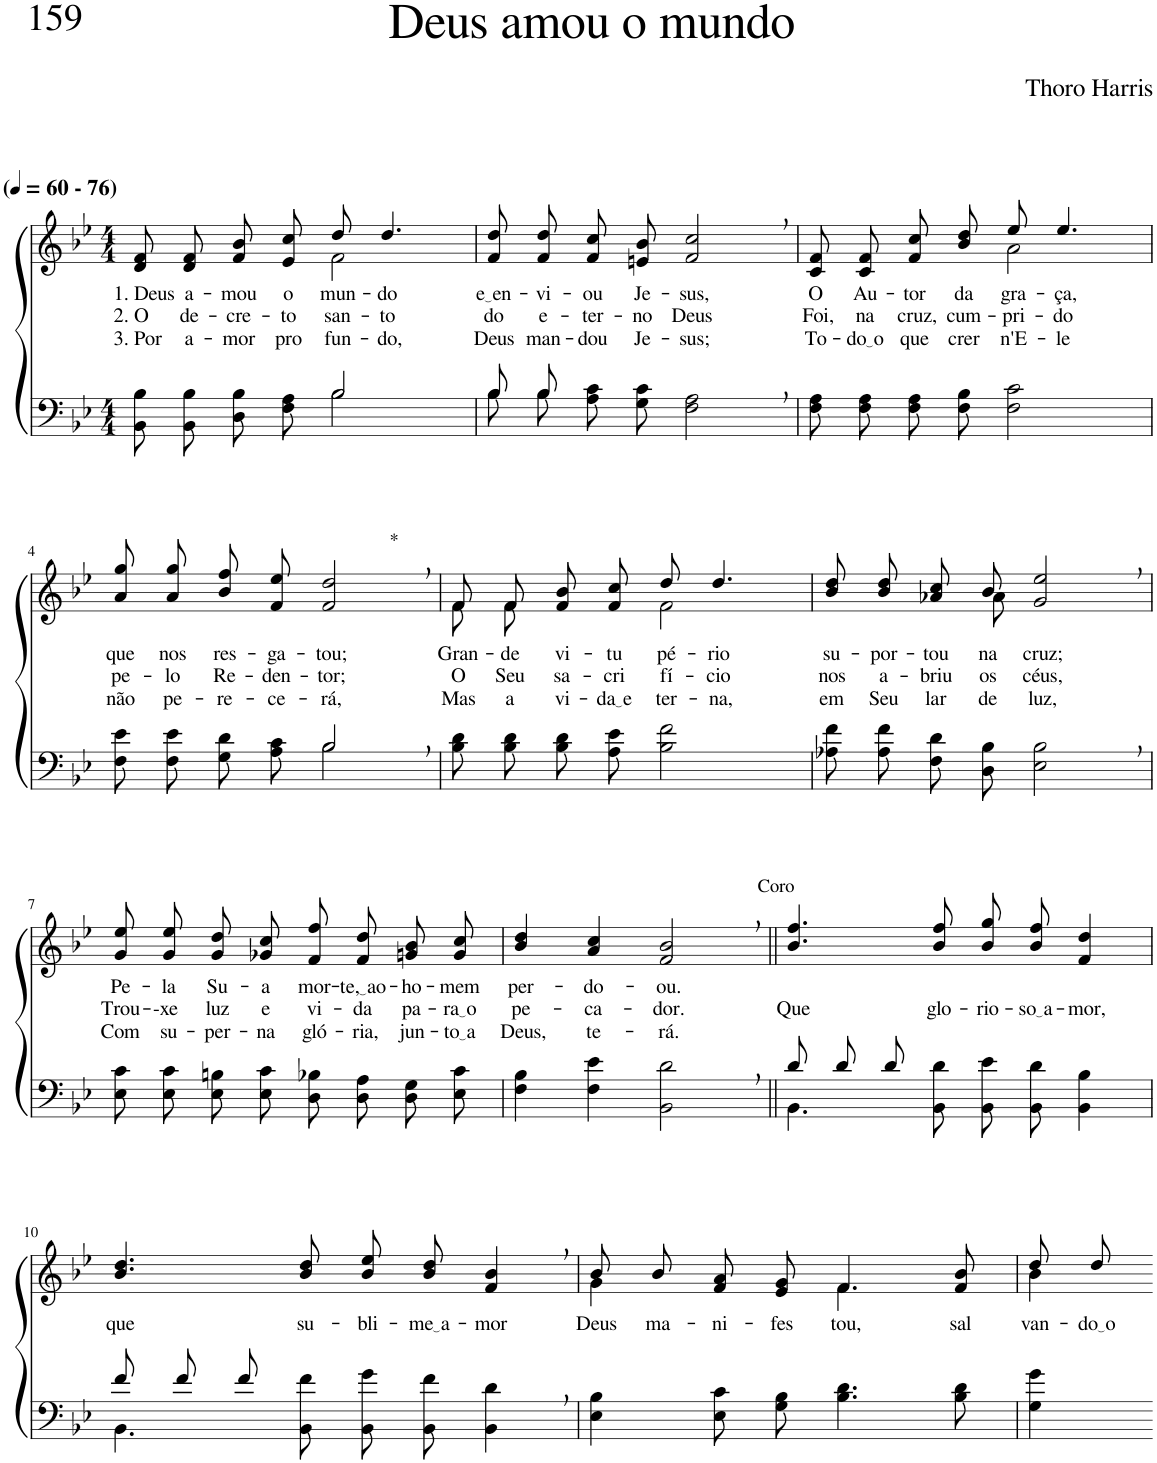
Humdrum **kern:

**kern	**kern	**text	**text	**text
*part2	*part1	*part1	*part1	*part1
*staff2	*staff1	*staff1	*staff1	*staff1
*I"Parte III e IV	*I"Parte I e II	*	*	*
*clefF4	*clefG2	*	*	*
*Trd2c3	*Trd2c3	*	*	*
*k[b-e-]	*k[b-e-]	*	*	*
*M4/4	*M4/4	*	*	*
*MM60	*MM60	*	*	*
=1	=1	=1	=1	=1
*^	*	*	*	*
!	!	!LO:TX:a:B:t=(	!	!	!
!	!	!LO:TX:a:B:t=- 76)	!	!	!
!	!	!	!LO:LY:b	!LO:LY:b	!LO:LY:b
*	*	*^	*	*	*
2ryy	8BB-\ 8B-\L	8d/ 8f/L	2ryy	1. Deus	2. O	3. Por
!	!	!	!	!LO:LY:b	!LO:LY:b	!LO:LY:b
.	8BB-\ 8B-\J	8d/ 8f/J	.	a-	de-	a-
!	!	!	!	!LO:LY:b	!LO:LY:b	!LO:LY:b
.	8D\ 8B-\L	8f/ 8b-/L	.	-mou	-cre-	-mor
!	!	!	!	!LO:LY:b	!LO:LY:b	!LO:LY:b
.	8F\ 8A\J	8e-/ 8cc/J	.	o	-to	pro-
!	!	!	!	!LO:LY:b	!LO:LY:b	!LO:LY:b
2B-/	2B-\	8dd/	2f\	mun-	san-	-fun-
!	!	!	!	!LO:LY:b	!LO:LY:b	!LO:LY:b
.	.	4.dd/	.	-do	-to	-do,
*	*	*v	*v	*	*	*
=2	=2	=2	=2	=2	=2
!	!	!	!LO:LY:b	!LO:LY:b	!LO:LY:b
8B-/L	8B-\L	8f/ 8dd/L	e en	do	Deus
!	!	!	!LO:LY:b	!LO:LY:b	!LO:LY:b
8B-/J	8B-\J	8f/ 8dd/J	-vi-	e-	man-
!	!	!	!LO:LY:b	!LO:LY:b	!LO:LY:b
2.ryy	8A\ 8c\L	8f/ 8cc/L	-ou	-ter-	-dou
!	!	!	!LO:LY:b	!LO:LY:b	!LO:LY:b
.	8G\ 8c\J	8en/ 8b-/J	Je-	-no	Je-
!	!	!	!LO:LY:b	!LO:LY:b	!LO:LY:b
.	2F\ 2A\	2f/, 2cc/,	-sus,	Deus	-sus;
=3	=3	=3	=3	=3	=3
!	!	!	!LO:LY:b	!LO:LY:b	!LO:LY:b
*v	*v	*^	*	*	*
8F\ 8A\L	8c/ 8f/L	2ryy	O	Foi,	To-
!	!	!	!LO:LY:b	!LO:LY:b	!LO:LY:b
8F\ 8A\J	8c/ 8f/J	.	Au-	na	do o
!	!	!	!LO:LY:b	!LO:LY:b	!LO:LY:b
8F\ 8A\L	8f/ 8cc/L	.	-tor	cruz,	que
!	!	!	!LO:LY:b	!LO:LY:b	!LO:LY:b
8F\ 8B-\J	8b-/ 8dd/J	.	da	cum-	crer
!	!	!	!LO:LY:b	!LO:LY:b	!LO:LY:b
2F\ 2c\	8ee-/	2a\	gra-	-pri-	n'E-
!	!	!	!LO:LY:b	!LO:LY:b	!LO:LY:b
.	4.ee-/	.	-ça,	-do	-le
*	*v	*v	*	*	*
!!LO:LB:g=z
=4	=4	=4	=4	=4
*^	*	*	*	*
!	!	!	!LO:LY:b	!LO:LY:b	!LO:LY:b
2ryy	8F\ 8e-\L	8a\ 8gg\L	que	pe-	não
!	!	!	!LO:LY:b	!LO:LY:b	!LO:LY:b
.	8F\ 8e-\J	8a\ 8gg\J	nos	-lo	pe-
!	!	!	!LO:LY:b	!LO:LY:b	!LO:LY:b
.	8G\ 8d\L	8b-\ 8ff\L	res-	Re-	-re-
!	!	!	!LO:LY:b	!LO:LY:b	!LO:LY:b
.	8A\ 8c\J	8f\ 8ee-\J	-ga-	-den-	-ce-
!	!	!LO:TX:a:t=*	!	!	!
!	!	!	!LO:LY:b	!LO:LY:b	!LO:LY:b
2B-,/	2B-\	2f/, 2dd/,	-tou;	-tor;	-rá,
=5	=5	=5	=5	=5	=5
*	*	*^	*	*	*
!	!	!	!	!LO:LY:b	!LO:LY:b	!LO:LY:b
*v	*v	*	*	*	*	*
8B-\ 8d\L	8f/L	8f\L	Gran-	O	Mas
!	!	!	!LO:LY:b	!LO:LY:b	!LO:LY:b
8B-\ 8d\J	8f/J	8f\J	-de	Seu	a
!	!	!	!LO:LY:b	!LO:LY:b	!LO:LY:b
8B-\ 8d\L	8f/ 8b-/L	4ryy	vi-	sa-	vi-
!	!	!	!LO:LY:b	!LO:LY:b	!LO:LY:b
8A\ 8e-\J	8f/ 8cc/J	.	-tu-	-cri-	da e
!	!	!	!LO:LY:b	!LO:LY:b	!LO:LY:b
2B-\ 2f\	8dd/	2f\	-pé-	-fí-	-ter-
!	!	!	!LO:LY:b	!LO:LY:b	!LO:LY:b
.	4.dd/	.	-rio	-cio	-na,
=6	=6	=6	=6	=6	=6
!	!	!	!LO:LY:b	!LO:LY:b	!LO:LY:b
8A-X\ 8f\L	8b-\ 8dd\L	4.ryy	su-	nos	em
!	!	!	!LO:LY:b	!LO:LY:b	!LO:LY:b
8A-\ 8f\J	8b-\ 8dd\J	.	-por-	a-	Seu
!	!	!	!LO:LY:b	!LO:LY:b	!LO:LY:b
8F\ 8d\L	8a-X/ 8cc/L	.	-tou	-briu	lar
!	!	!	!LO:LY:b	!LO:LY:b	!LO:LY:b
8D\ 8B-\J	8b-/J	8a-\	na	os	de
!	!	!	!LO:LY:b	!LO:LY:b	!LO:LY:b
2E-\, 2B-\,	2g/, 2ee-/,	2ryy	cruz;	céus,	luz,
!!LO:LB:g=z
=7	=7	=7	=7	=7	=7
!	!	!	!LO:LY:b	!LO:LY:b	!LO:LY:b
*	*v	*v	*	*	*
8E-\ 8c\L	8g\ 8ee-\L	Pe-	Trou-	Com
!	!	!LO:LY:b	!LO:LY:b	!LO:LY:b
8E-\ 8c\J	8g\ 8ee-\J	-la	--xe	su-
!	!	!LO:LY:b	!LO:LY:b	!LO:LY:b
8E-\ 8Bn\L	8g/ 8dd/L	Su-	luz	-per-
!	!	!LO:LY:b	!LO:LY:b	!LO:LY:b
8E-\ 8c\J	8g-X/ 8cc/J	-a	e	-na
!	!	!LO:LY:b	!LO:LY:b	!LO:LY:b
8D\ 8B-X\L	8f/ 8ff/L	mor-	vi-	gló-
!	!	!LO:LY:b	!LO:LY:b	!LO:LY:b
8D\ 8A\J	8f/ 8dd/J	te, ao	-da	-ria,
!	!	!LO:LY:b	!LO:LY:b	!LO:LY:b
8D\ 8G\L	8gn/ 8b-/L	-ho-	pa-	jun-
!	!	!LO:LY:b	!LO:LY:b	!LO:LY:b
8E-\ 8c\J	8g/ 8cc/J	-mem	ra o	to a
=8	=8	=8	=8	=8
!	!	!LO:LY:b	!LO:LY:b	!LO:LY:b
4F\ 4B-\	4b-/ 4dd/	per-	pe-	Deus,
!	!	!LO:LY:b	!LO:LY:b	!LO:LY:b
4F\ 4e-\	4a/ 4cc/	-do-	-ca-	te-
!	!LO:TX:a:t=Coro	!	!	!
!	!	!LO:LY:b	!LO:LY:b	!LO:LY:b
2BB-\, 2d\,	2f/, 2b-/,	-ou.	-dor.	-rá.
=9||	=9||	=9||	=9||	=9||
*^	*	*	*	*
!	!	!	!	!LO:LY:b	!
8d/L	4.BB-\	4.b-/ 4.ff/	.	Que	.
8d/J	.	.	.	.	.
8d/	.	.	.	.	.
!	!	!	!	!LO:LY:b	!
8ryy	8BB-\ 8d\	8b-/ 8ff/	.	glo-	.
!	!	!	!	!LO:LY:b	!
2ryy	8BB-\ 8e-\L	8b-\ 8gg\L	.	-rio-	.
!	!	!	!	!LO:LY:b	!
.	8BB-\ 8d\J	8b-\ 8ff\J	.	so a	.
!	!	!	!	!LO:LY:b	!
.	4BB-\ 4B-\	4f/ 4dd/	.	-mor,	.
!!LO:LB:g=z
=10	=10	=10	=10	=10	=10
!	!	!	!LO:LY:b	!	!
8f/L	4.BB-\	4.b-/ 4.dd/	que	.	.
8f/J	.	.	.	.	.
8f/	.	.	.	.	.
!	!	!	!LO:LY:b	!	!
8ryy	8BB-\ 8f\	8b-/ 8dd/	su-	.	.
!	!	!	!LO:LY:b	!	!
2ryy	8BB-\ 8g\L	8b-\ 8ee-\L	-bli-	.	.
!	!	!	!LO:LY:b	!	!
.	8BB-\ 8f\J	8b-\ 8dd\J	me a	.	.
!	!	!	!LO:LY:b	!	!
.	4BB-\ 4d\	4f/, 4b-/,	-mor	.	.
=11	=11	=11	=11	=11	=11
*	*	*^	*	*	*
!	!	!	!	!LO:LY:b	!	!
*v	*v	*	*	*	*	*
4E-\ 4B-\	8b-/L	4g\	Deus	.	.
!	!	!	!LO:LY:b	!	!
.	8b-/J	.	ma-	.	.
!	!	!	!LO:LY:b	!	!
8E-\ 8c\L	8f/ 8a/L	4ryy	-ni-	.	.
!	!	!	!LO:LY:b	!	!
8G\ 8B-\J	8e-/ 8g/J	.	-fes-	.	.
!	!	!	!LO:LY:b	!	!
4.B-\ 4.d\	4.f/	4.f\	-tou,	.	.
!	!	!	!LO:LY:b	!	!
8B-\ 8d\	8f/ 8b-/	8ryy	sal-	.	.
=12	=12	=12	=12	=12	=12
!	!	!	!LO:LY:b	!	!
4G\ 4g\	8dd/L	4b-\	-van-	.	.
!	!	!	!LO:LY:b	!	!
.	8dd/J	.	do o	.	.
*	*v	*v	*	*	*
=-	=-	=-	=-	=-
*-	*-	*-	*-	*-
